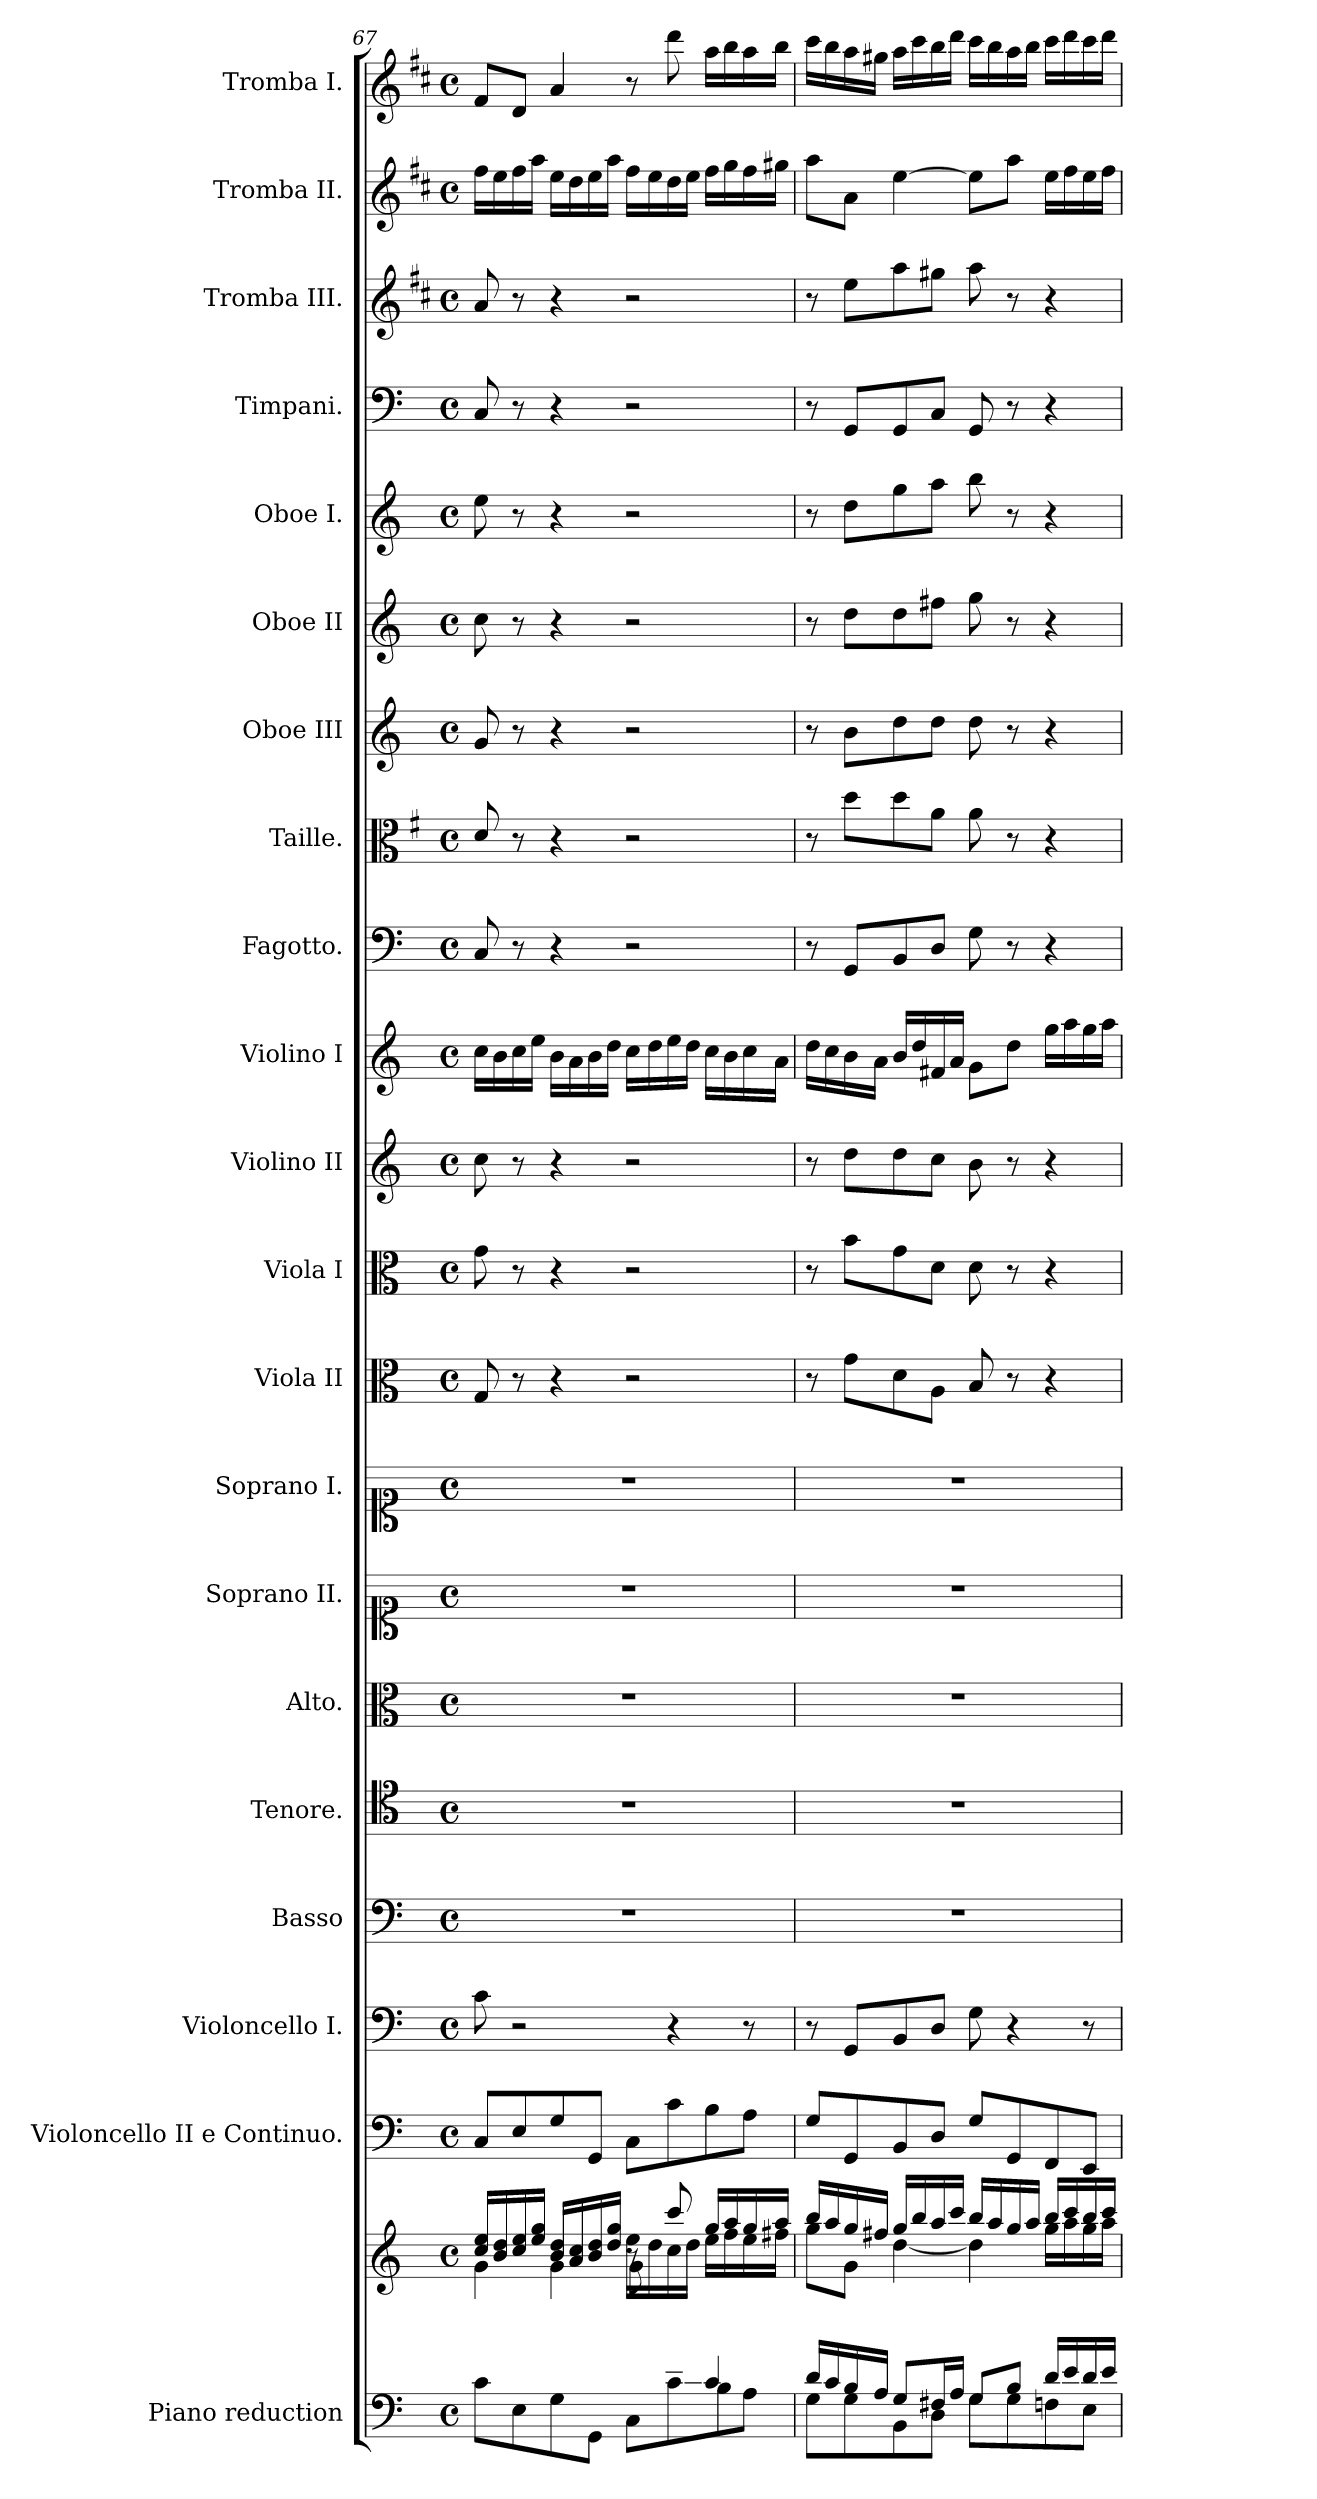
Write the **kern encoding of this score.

**kern	**kern	**kern	**kern	**kern	**kern	**kern	**kern	**kern	**kern	**kern	**kern	**kern	**kern	**kern	**kern	**kern	**kern	**kern	**kern	**kern	**kern
*part21	*part21	*part20	*part19	*part18	*part17	*part16	*part15	*part14	*part13	*part12	*part11	*part10	*part9	*part8	*part7	*part6	*part5	*part4	*part3	*part2	*part1
*staff22	*staff21	*staff20	*staff19	*staff18	*staff17	*staff16	*staff15	*staff14	*staff13	*staff12	*staff11	*staff10	*staff9	*staff8	*staff7	*staff6	*staff5	*staff4	*staff3	*staff2	*staff1
*I"Piano reduction	*	*I"Violoncello II e Continuo.	*I"Violoncello I.	*I"Basso	*I"Tenore.	*I"Alto.	*I"Soprano II.	*I"Soprano I.	*I"Viola II	*I"Viola I	*I"Violino II	*I"Violino I	*I"Fagotto.	*I"Taille.	*I"Oboe III	*I"Oboe II	*I"Oboe I.	*I"Timpani.	*I"Tromba III.	*I"Tromba II.	*I"Tromba I.
*I'Pno	*	*I'Vc	*I'Vc	*	*	*	*	*	*	*I'Vla	*	*I'Vln	*	*	*I'Ob	*I'Ob	*I'Ob	*I'Timp	*	*	*
*clefF4	*clefG2	*clefF4	*clefF4	*clefF4	*clefC4	*clefC3	*clefC1	*clefC1	*clefC3	*clefC3	*clefG2	*clefG2	*clefF4	*clefC3	*clefG2	*clefG2	*clefG2	*clefF4	*clefG2	*clefG2	*clefG2
*	*	*	*ITrd-7c-12	*	*	*	*	*	*	*	*	*	*	*ITrd4c7	*	*	*	*	*ITrd1c2	*ITrd1c2	*ITrd1c2
*k[]	*k[]	*k[]	*k[]	*k[]	*k[]	*k[]	*k[]	*k[]	*k[]	*k[]	*k[]	*k[]	*k[]	*k[]	*k[]	*k[]	*k[]	*k[]	*k[]	*k[]	*k[]
*M4/4	*M4/4	*M4/4	*M4/4	*M4/4	*M4/4	*M4/4	*M4/4	*M4/4	*M4/4	*M4/4	*M4/4	*M4/4	*M4/4	*M4/4	*M4/4	*M4/4	*M4/4	*M4/4	*M4/4	*M4/4	*M4/4
*met(c)	*met(c)	*met(c)	*met(c)	*met(c)	*met(c)	*met(c)	*met(c)	*met(c)	*met(c)	*met(c)	*met(c)	*met(c)	*met(c)	*met(c)	*met(c)	*met(c)	*met(c)	*met(c)	*met(c)	*met(c)	*met(c)
=67	=67	=67	=67	=67	=67	=67	=67	=67	=67	=67	=67	=67	=67	=67	=67	=67	=67	=67	=67	=67	=67
*^	*^	*	*	*	*	*	*	*	*	*	*	*	*	*	*	*	*	*	*	*	*
*	*	*	*^	*	*	*	*	*	*	*	*	*	*	*	*	*	*	*	*	*	*	*	*
2ryy	8c\L	16cc/ 16ee/LL	4g\	2ryy	8C/L	8cc\	1r	1r	1r	1r	1r	8G/	8g\	8cc\	16cc\LL	8C/	8G/	8g/	8cc\	8ee\	8C/	8g/	16ee\LL	8e/L
.	.	16b/ 16dd/	.	.	.	.	.	.	.	.	.	.	.	.	16b\	.	.	.	.	.	.	.	16dd\	.
.	8E\	16cc/ 16ee/	.	.	8E/	2r	.	.	.	.	.	8r	8r	8r	16cc\	8r	8r	8r	8r	8r	8r	8r	16ee\	8c/J
.	.	16ee/ 16gg/JJ	.	.	.	.	.	.	.	.	.	.	.	.	16ee\JJ	.	.	.	.	.	.	.	16gg\JJ	.
.	8G\	16b/ 16dd/LL	4g\	.	8G/	.	.	.	.	.	.	4r	4r	4r	16b\LL	4r	4r	4r	4r	4r	4r	4r	16dd\LL	4g/
.	.	16a/ 16cc/	.	.	.	.	.	.	.	.	.	.	.	.	16a\	.	.	.	.	.	.	.	16cc\	.
.	8GG\J	16b/ 16dd/	.	.	8GG/J	.	.	.	.	.	.	.	.	.	16b\	.	.	.	.	.	.	.	16dd\	.
.	.	16dd/ 16gg/JJ	.	.	.	.	.	.	.	.	.	.	.	.	16dd\JJ	.	.	.	.	.	.	.	16gg\JJ	.
8ryy	8C\L	8r	16ee\LL	8g\L	8C\L	.	.	.	.	.	.	2r	2r	2r	16cc\LL	2r	2r	2r	2r	2r	2r	2r	16ee\LL	8r
.	.	.	16dd\	.	.	.	.	.	.	.	.	.	.	.	16dd\	.	.	.	.	.	.	.	16dd\	.
16e/L	8c\	8ccc/	16cc\	4.ryy	8c\	4r	.	.	.	.	.	.	.	.	16ee\	.	.	.	.	.	.	.	16cc\	8ccc\
16d/JJ	.	.	16dd\JJ	.	.	.	.	.	.	.	.	.	.	.	16dd\JJ	.	.	.	.	.	.	.	16dd\JJ	.
4c/	8B\	16gg/LL	16ee\LL	.	8B\	.	.	.	.	.	.	.	.	.	16cc\LL	.	.	.	.	.	.	.	16ee\LL	16gg\LL
.	.	16aa/	16ff\	.	.	.	.	.	.	.	.	.	.	.	16b\	.	.	.	.	.	.	.	16ff\	16aa\
.	8A\J	16gg/	16ee\	.	8A\J	8r	.	.	.	.	.	.	.	.	16cc\	.	.	.	.	.	.	.	16ee\	16gg\
.	.	16aa/JJ	16ff#X\JJ	.	.	.	.	.	.	.	.	.	.	.	16a\JJ	.	.	.	.	.	.	.	16ff#X\JJ	16aa\JJ
*	*	*	*v	*v	*	*	*	*	*	*	*	*	*	*	*	*	*	*	*	*	*	*	*	*
=68	=68	=68	=68	=68	=68	=68	=68	=68	=68	=68	=68	=68	=68	=68	=68	=68	=68	=68	=68	=68	=68	=68	=68
16d/LL	8G\L	16bb/LL	8gg\L	8G/L	8r	1r	1r	1r	1r	1r	8r	8r	8r	16dd\LL	8r	8r	8r	8r	8r	8r	8r	8gg\L	16bb\LL
16c/	.	16aa/	.	.	.	.	.	.	.	.	.	.	.	16cc\	.	.	.	.	.	.	.	.	16aa\
16B/	8G\	16gg/	8g\J	8GG/	8G/L	.	.	.	.	.	8g\L	8b\L	8dd\L	16b\	8GG/L	8g\L	8b\L	8dd\L	8dd\L	8GG/L	8dd\L	8g\J	16gg\
16A/JJ	.	16ff#X/JJ	.	.	.	.	.	.	.	.	.	.	.	16a\JJ	.	.	.	.	.	.	.	.	16ff#X\JJ
8G/L	8BB\	16gg/LL	[4dd\	8BB/	8B/	.	.	.	.	.	8d\	8g\	8dd\	16b/LL	8BB/	8g\	8dd\	8dd\	8gg\	8GG/	8gg\	[4dd\	16gg\LL
.	.	16bb/	.	.	.	.	.	.	.	.	.	.	.	16dd/	.	.	.	.	.	.	.	.	16bb\
16F#X/L	8D\J	16aa/	.	8D/J	8d/J	.	.	.	.	.	8A\J	8d\J	8cc\J	16f#X/	8D/J	8d\J	8dd\J	8ff#X\J	8aa\J	8C/J	8ff#X\J	.	16aa\
16A/JJ	.	16ccc/JJ	.	.	.	.	.	.	.	.	.	.	.	16a/JJ	.	.	.	.	.	.	.	.	16ccc\JJ
8G/L	8G\L	16bb/LL	4dd\]	8G/L	8g\	.	.	.	.	.	8B/	8d\	8b\	8g\L	8G\	8d\	8dd\	8gg\	8bb\	8GG/	8gg\	8dd\L]	16bb\LL
.	.	16aa/	.	.	.	.	.	.	.	.	.	.	.	.	.	.	.	.	.	.	.	.	16aa\
8B/J	8G\	16gg/	.	8GG/	4r	.	.	.	.	.	8r	8r	8r	8dd\J	8r	8r	8r	8r	8r	8r	8r	8gg\J	16gg\
.	.	16aa/JJ	.	.	.	.	.	.	.	.	.	.	.	.	.	.	.	.	.	.	.	.	16aa\JJ
16d/LL	8Fn\	16bb/LL	16gg\LL	8FF/	.	.	.	.	.	.	4r	4r	4r	16gg\LL	4r	4r	4r	4r	4r	4r	4r	16dd\LL	16bb\LL
16e/	.	16ccc/	16aa\	.	.	.	.	.	.	.	.	.	.	16aa\	.	.	.	.	.	.	.	16ee\	16ccc\
16d/	8E\J	16bb/	16gg\	8EE/J	8r	.	.	.	.	.	.	.	.	16gg\	.	.	.	.	.	.	.	16dd\	16bb\
16e/JJ	.	16ccc/JJ	16aa\JJ	.	.	.	.	.	.	.	.	.	.	16aa\JJ	.	.	.	.	.	.	.	16ee\JJ	16ccc\JJ
*v	*v	*	*	*	*	*	*	*	*	*	*	*	*	*	*	*	*	*	*	*	*	*	*
*	*v	*v	*	*	*	*	*	*	*	*	*	*	*	*	*	*	*	*	*	*	*	*
=	=	=	=	=	=	=	=	=	=	=	=	=	=	=	=	=	=	=	=	=	=
*-	*-	*-	*-	*-	*-	*-	*-	*-	*-	*-	*-	*-	*-	*-	*-	*-	*-	*-	*-	*-	*-
